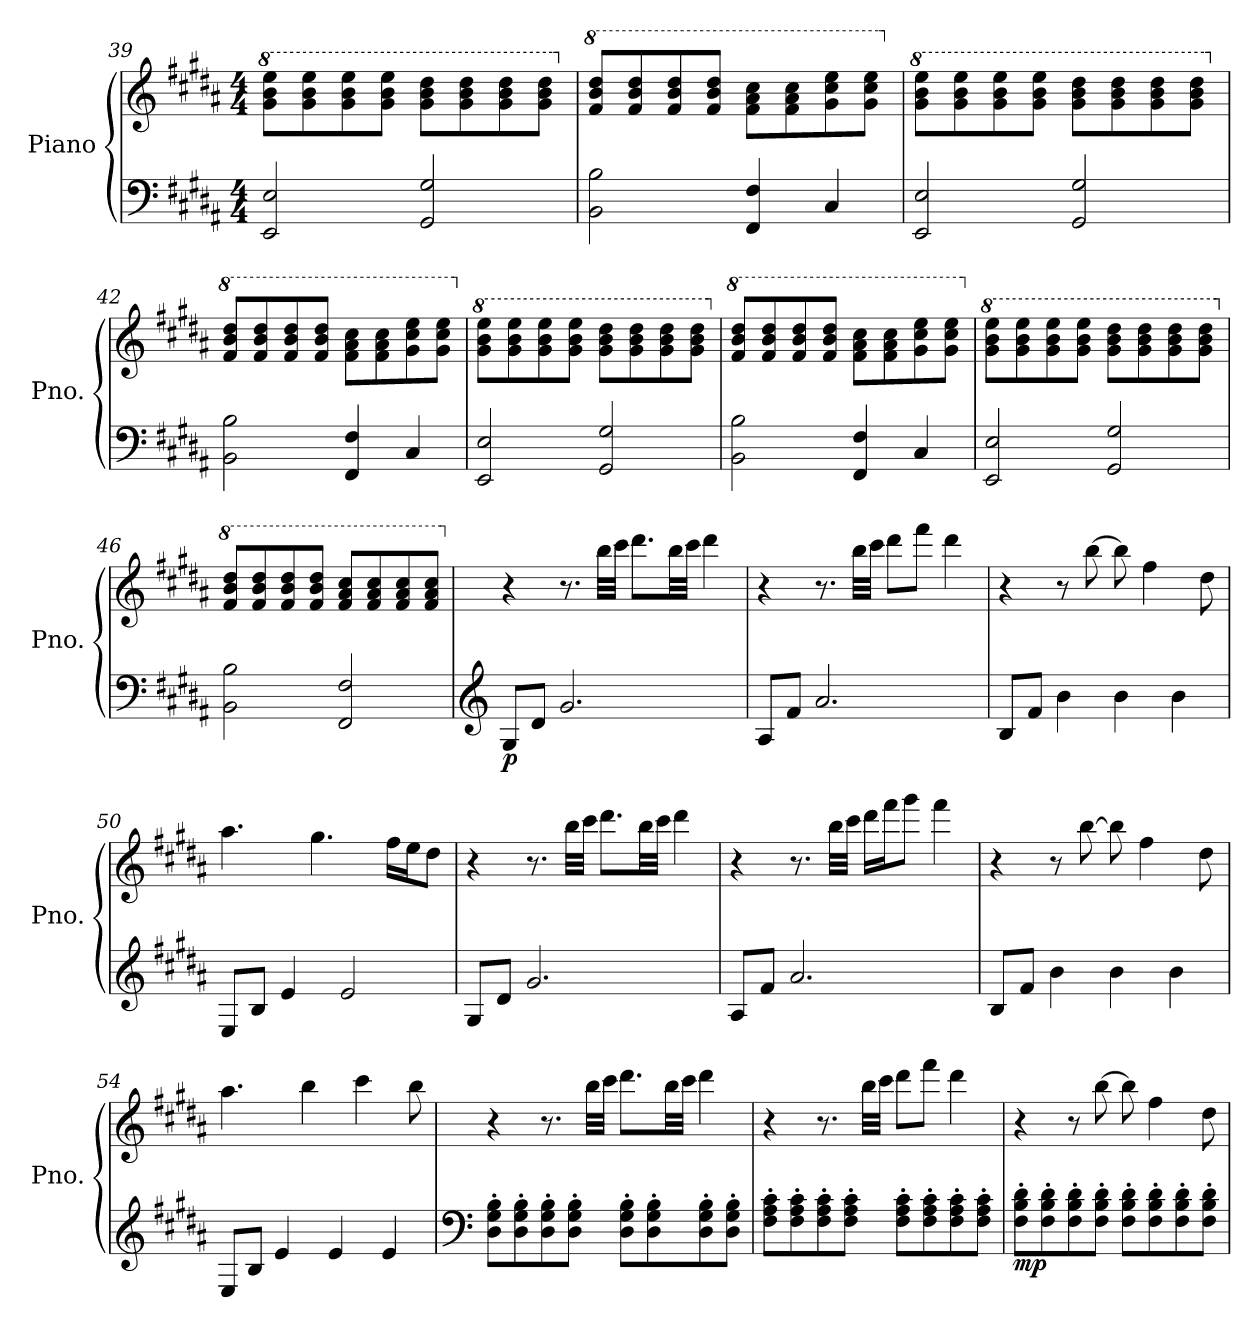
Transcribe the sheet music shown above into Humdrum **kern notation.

**kern	**kern	**dynam
*part1	*part1	*part1
*staff2	*staff1	*staff1/2
*I"Piano	*	*
*I'Pno.	*	*
*clefF4	*clefG2	*
*k[f#c#g#d#a#]	*k[f#c#g#d#a#]	*
*M4/4	*M4/4	*
*	*8va	*
=39	=39	=39
2EE/ 2E/	8gg#\ 8bb\ 8eee\L	.
.	8gg#\ 8bb\ 8eee\	.
.	8gg#\ 8bb\ 8eee\	.
.	8gg#\ 8bb\ 8eee\J	.
2GG#/ 2G#/	8gg#\ 8bb\ 8ddd#\L	.
.	8gg#\ 8bb\ 8ddd#\	.
.	8gg#\ 8bb\ 8ddd#\	.
.	8gg#\ 8bb\ 8ddd#\J	.
=40	=40	=40
*	*X8va	*
*	*8va	*
2BB\ 2B\	8ff#/ 8bb/ 8ddd#/L	.
.	8ff#/ 8bb/ 8ddd#/	.
.	8ff#/ 8bb/ 8ddd#/	.
.	8ff#/ 8bb/ 8ddd#/J	.
4FF#/ 4F#/	8ff#\ 8aa#\ 8ccc#\L	.
.	8ff#\ 8aa#\ 8ccc#\	.
4C#/	8gg#\ 8ccc#\ 8eee\	.
.	8gg#\ 8ccc#\ 8eee\J	.
=41	=41	=41
*	*X8va	*
*	*8va	*
2EE/ 2E/	8gg#\ 8bb\ 8eee\L	.
.	8gg#\ 8bb\ 8eee\	.
.	8gg#\ 8bb\ 8eee\	.
.	8gg#\ 8bb\ 8eee\J	.
2GG#/ 2G#/	8gg#\ 8bb\ 8ddd#\L	.
.	8gg#\ 8bb\ 8ddd#\	.
.	8gg#\ 8bb\ 8ddd#\	.
.	8gg#\ 8bb\ 8ddd#\J	.
!!LO:LB:g=z
=42	=42	=42
*	*X8va	*
*	*8va	*
2BB\ 2B\	8ff#/ 8bb/ 8ddd#/L	.
.	8ff#/ 8bb/ 8ddd#/	.
.	8ff#/ 8bb/ 8ddd#/	.
.	8ff#/ 8bb/ 8ddd#/J	.
4FF#/ 4F#/	8ff#\ 8aa#\ 8ccc#\L	.
.	8ff#\ 8aa#\ 8ccc#\	.
4C#/	8gg#\ 8ccc#\ 8eee\	.
.	8gg#\ 8ccc#\ 8eee\J	.
=43	=43	=43
*	*X8va	*
*	*8va	*
2EE/ 2E/	8gg#\ 8bb\ 8eee\L	.
.	8gg#\ 8bb\ 8eee\	.
.	8gg#\ 8bb\ 8eee\	.
.	8gg#\ 8bb\ 8eee\J	.
2GG#/ 2G#/	8gg#\ 8bb\ 8ddd#\L	.
.	8gg#\ 8bb\ 8ddd#\	.
.	8gg#\ 8bb\ 8ddd#\	.
.	8gg#\ 8bb\ 8ddd#\J	.
=44	=44	=44
*	*X8va	*
*	*8va	*
2BB\ 2B\	8ff#/ 8bb/ 8ddd#/L	.
.	8ff#/ 8bb/ 8ddd#/	.
.	8ff#/ 8bb/ 8ddd#/	.
.	8ff#/ 8bb/ 8ddd#/J	.
4FF#/ 4F#/	8ff#\ 8aa#\ 8ccc#\L	.
.	8ff#\ 8aa#\ 8ccc#\	.
4C#/	8gg#\ 8ccc#\ 8eee\	.
.	8gg#\ 8ccc#\ 8eee\J	.
=45	=45	=45
*	*X8va	*
*	*8va	*
2EE/ 2E/	8gg#\ 8bb\ 8eee\L	.
.	8gg#\ 8bb\ 8eee\	.
.	8gg#\ 8bb\ 8eee\	.
.	8gg#\ 8bb\ 8eee\J	.
2GG#/ 2G#/	8gg#\ 8bb\ 8ddd#\L	.
.	8gg#\ 8bb\ 8ddd#\	.
.	8gg#\ 8bb\ 8ddd#\	.
.	8gg#\ 8bb\ 8ddd#\J	.
=46	=46	=46
*	*X8va	*
*	*8va	*
2BB\ 2B\	8ff#/ 8bb/ 8ddd#/L	.
.	8ff#/ 8bb/ 8ddd#/	.
.	8ff#/ 8bb/ 8ddd#/	.
.	8ff#/ 8bb/ 8ddd#/J	.
2FF#/ 2F#/	8ff#/ 8aa#/ 8ccc#/L	.
.	8ff#/ 8aa#/ 8ccc#/	.
.	8ff#/ 8aa#/ 8ccc#/	.
.	8ff#/ 8aa#/ 8ccc#/J	.
!!LO:LB:g=z
=47	=47	=47
*clefG2	*	*
*	*X8va	*
!	!	!LO:DY:b=2
8G#/L	4r	p
8d#/J	.	.
2.g#/	8.r	.
.	32bb\LLL	.
.	32ccc#\JJJ	.
.	8.ddd#\L	.
.	32bb\LL	.
.	32ccc#\JJJ	.
.	4ddd#\	.
=48	=48	=48
8A#/L	4r	.
8f#/J	.	.
2.a#/	8.r	.
.	32bb\LLL	.
.	32ccc#\JJJ	.
.	8ddd#\L	.
.	8fff#\J	.
.	4ddd#\	.
=49	=49	=49
8B/L	4r	.
8f#/J	.	.
4b\	8r	.
.	[8bb\	.
4b\	8bb\]	.
.	4ff#\	.
4b\	.	.
.	8dd#\	.
=50	=50	=50
8E/L	4.aa#\	.
8B/J	.	.
4e/	.	.
.	4.gg#\	.
2e/	.	.
.	16ff#\LL	.
.	16ee\J	.
.	8dd#\J	.
!!LO:PB:g=z
=51	=51	=51
8G#/L	4r	.
8d#/J	.	.
2.g#/	8.r	.
.	32bb\LLL	.
.	32ccc#\JJJ	.
.	8.ddd#\L	.
.	32bb\LL	.
.	32ccc#\JJJ	.
.	4ddd#\	.
=52	=52	=52
8A#/L	4r	.
8f#/J	.	.
2.a#/	8.r	.
.	32bb\LLL	.
.	32ccc#\JJJ	.
.	16ddd#\LL	.
.	16fff#\J	.
.	8ggg#\J	.
.	4fff#\	.
=53	=53	=53
8B/L	4r	.
8f#/J	.	.
4b\	8r	.
.	[8bb\	.
4b\	8bb\]	.
.	4ff#\	.
4b\	.	.
.	8dd#\	.
=54	=54	=54
8E/L	4.aa#\	.
8B/J	.	.
4e/	.	.
.	4bb\	.
4e/	.	.
.	4ccc#\	.
4e/	.	.
.	8bb\	.
!!LO:LB:g=z
=55	=55	=55
*clefF4	*	*
8D#\' 8G#\' 8B\'L	4r	.
8D#\' 8G#\' 8B\'	.	.
8D#\' 8G#\' 8B\'	8.r	.
8D#\' 8G#\' 8B\'J	.	.
.	32bb\LLL	.
.	32ccc#\JJJ	.
8D#\' 8G#\' 8B\'L	8.ddd#\L	.
8D#\' 8G#\' 8B\'	.	.
.	32bb\LL	.
.	32ccc#\JJJ	.
8D#\' 8G#\' 8B\'	4ddd#\	.
8D#\' 8G#\' 8B\'J	.	.
=56	=56	=56
8F#\' 8A#\' 8c#\'L	4r	.
8F#\' 8A#\' 8c#\'	.	.
8F#\' 8A#\' 8c#\'	8.r	.
8F#\' 8A#\' 8c#\'J	.	.
.	32bb\LLL	.
.	32ccc#\JJJ	.
8F#\' 8A#\' 8c#\'L	8ddd#\L	.
8F#\' 8A#\' 8c#\'	8fff#\J	.
8F#\' 8A#\' 8c#\'	4ddd#\	.
8F#\' 8A#\' 8c#\'J	.	.
=57	=57	=57
!	!	!LO:DY:b=2
8F#\' 8B\' 8d#\'L	4r	mp
8F#\' 8B\' 8d#\'	.	.
8F#\' 8B\' 8d#\'	8r	.
8F#\' 8B\' 8d#\'J	[8bb\	.
8F#\' 8B\' 8d#\'L	8bb\]	.
8F#\' 8B\' 8d#\'	4ff#\	.
8F#\' 8B\' 8d#\'	.	.
8F#\' 8B\' 8d#\'J	8dd#\	.
=	=	=
*-	*-	*-
